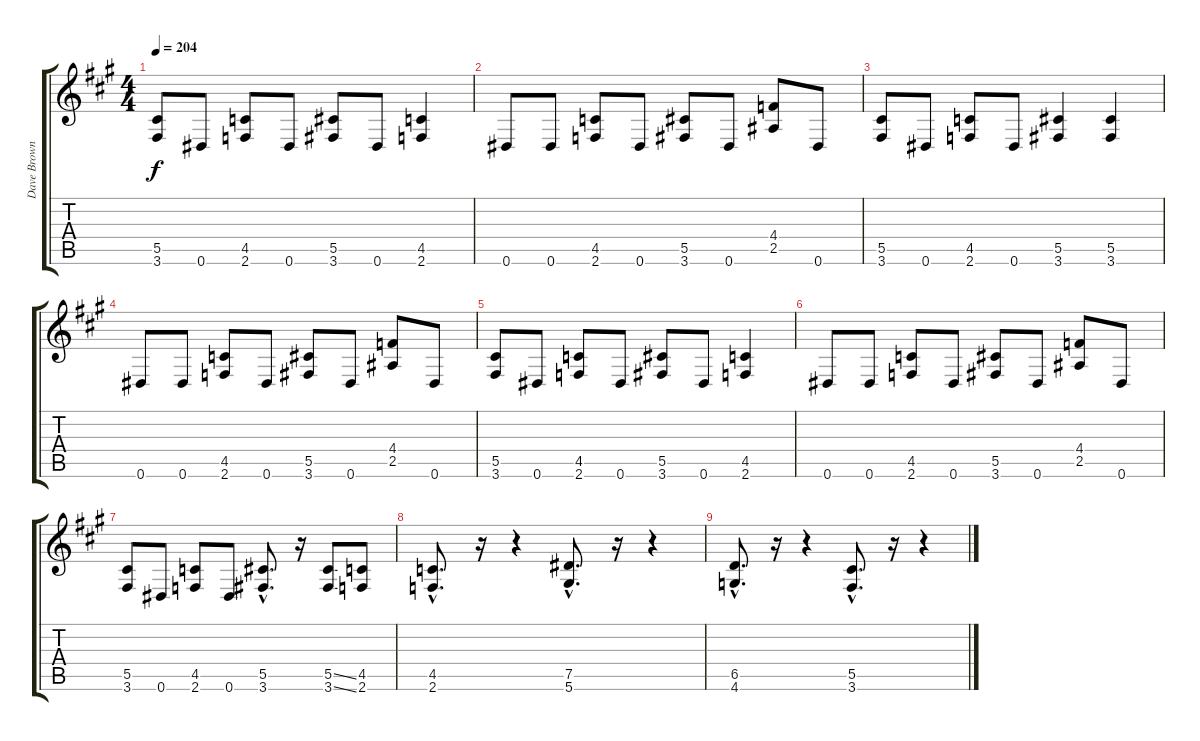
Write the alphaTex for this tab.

\track ("Dave BrownSound" "Dave Brown") {instrument distortionguitar}
\staff {score tabs}
\tuning (Eb4 Bb3 Gb3 Db3 Ab2 Eb2) {hide}
\ts (4 4)
\tempo 204
\clef g2
\ks a
(5.5 3.6).8{dy f} 0.6.8 (4.5 2.6).8 0.6.8 (5.5 3.6).8 0.6.8 (4.5 2.6).4 |
0.6.8 0.6.8 (4.5 2.6).8 0.6.8 (5.5 3.6).8 0.6.8 (4.4 2.5).8 0.6.8 |
(5.5 3.6).8 0.6.8 (4.5 2.6).8 0.6.8 (5.5 3.6).4 (5.5 3.6).4 |
0.6.8 0.6.8 (4.5 2.6).8 0.6.8 (5.5 3.6).8 0.6.8 (4.4 2.5).8 0.6.8 |
(5.5 3.6).8 0.6.8 (4.5 2.6).8 0.6.8 (5.5 3.6).8 0.6.8 (4.5 2.6).4 |
0.6.8 0.6.8 (4.5 2.6).8 0.6.8 (5.5 3.6).8 0.6.8 (4.4 2.5).8 0.6.8 |
(5.5 3.6).8 0.6.8 (4.5 2.6).8 0.6.8 (5.5{hac} 3.6{hac}).8{d} r.16 (5.5{ss} 3.6{ss}).8 (4.5 2.6).8 |
(4.5{hac} 2.6{hac}).8{d} r.16 r.4 (7.5{hac} 5.6{hac}).8{d} r.16 r.4 |
(6.5{hac} 4.6{hac}).8{d} r.16 r.4 (5.5{hac} 3.6{hac}).8{d} r.16 r.4
